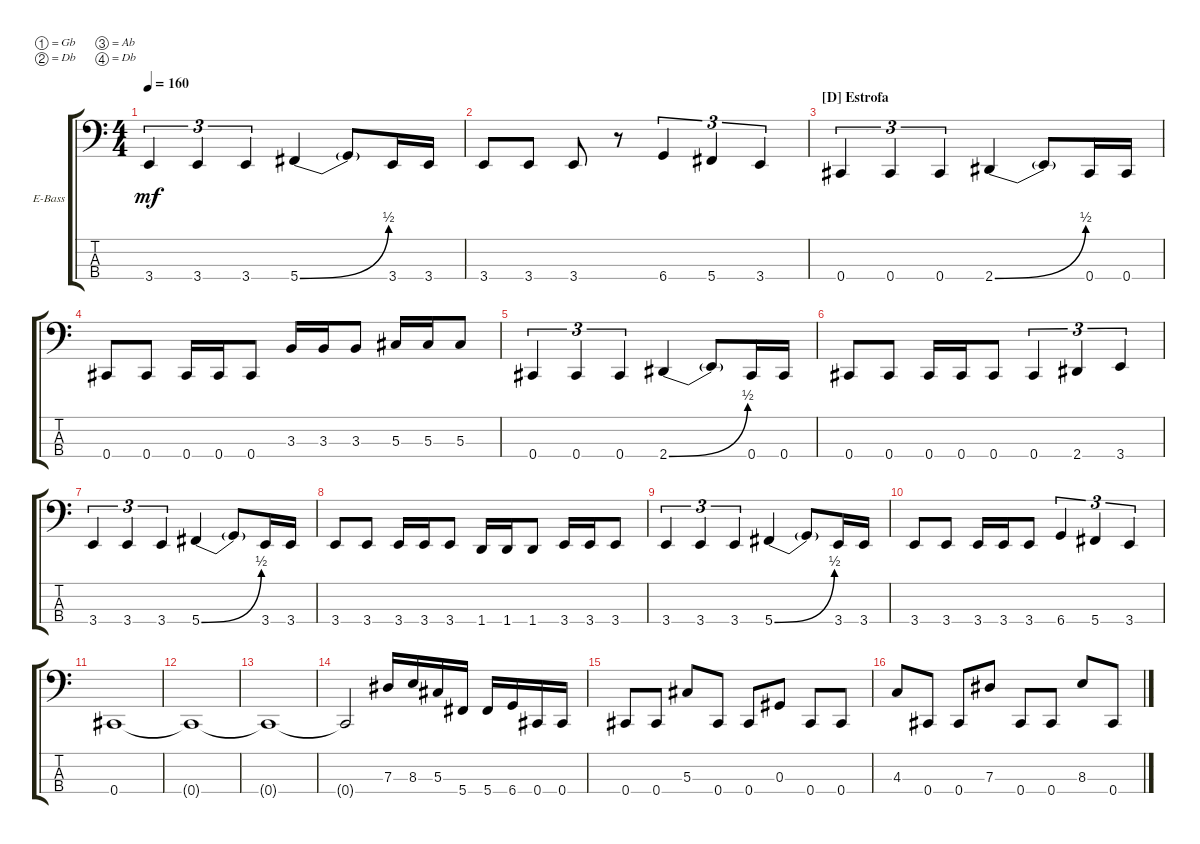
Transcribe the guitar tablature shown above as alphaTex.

\bracketExtendMode groupsimilarinstruments
\firstSystemTrackNameOrientation horizontal
\otherSystemsTrackNameOrientation horizontal
\track ("Paolo Gregoletto" "E-Bass") {instrument electricbassfinger}
\staff {score tabs}
\tuning (Gb2 Db2 Ab1 Db1)
\ts (4 4)
\tempo 160
\clef f4
\ks c
3.4.4{tu (3 2) dy mf} 3.4.4{tu (3 2)} 3.4.4{tu (3 2)} 5.4{be (bend 0 0 59.4 2)}.4 5.4{t}.8 3.4.16 3.4.16 |
3.4.8 3.4.8 3.4.8 r.8 6.4.4{tu (3 2)} 5.4.4{tu (3 2)} 3.4.4{tu (3 2)} |
\section ("D" "Estrofa")
0.4.4{tu (3 2)} 0.4.4{tu (3 2)} 0.4.4{tu (3 2)} 2.4{be (bend 0 0 59.4 2)}.4 2.4{t}.8 0.4.16 0.4.16 |
0.4.8 0.4.8 0.4.16 0.4.16 0.4.8 3.3.16 3.3.16 3.3.8 5.3.16 5.3.16 5.3.8 |
0.4.4{tu (3 2)} 0.4.4{tu (3 2)} 0.4.4{tu (3 2)} 2.4{be (bend 0 0 59.4 2)}.4 2.4{t}.8 0.4.16 0.4.16 |
0.4.8 0.4.8 0.4.16 0.4.16 0.4.8 0.4.4{tu (3 2)} 2.4.4{tu (3 2)} 3.4.4{tu (3 2)} |
3.4.4{tu (3 2)} 3.4.4{tu (3 2)} 3.4.4{tu (3 2)} 5.4{be (bend 0 0 59.4 2)}.4 5.4{t}.8 3.4.16 3.4.16 |
3.4.8 3.4.8 3.4.16 3.4.16 3.4.8 1.4.16 1.4.16 1.4.8 3.4.16 3.4.16 3.4.8 |
3.4.4{tu (3 2)} 3.4.4{tu (3 2)} 3.4.4{tu (3 2)} 5.4{be (bend 0 0 59.4 2)}.4 5.4{t}.8 3.4.16 3.4.16 |
3.4.8 3.4.8 3.4.16 3.4.16 3.4.8 6.4.4{tu (3 2)} 5.4.4{tu (3 2)} 3.4.4{tu (3 2)} |
0.4.1 |
0.4{t}.1 |
0.4{t}.1 |
0.4{t}.2 7.3.16 8.3.16 5.3.16 5.4.16 5.4.16 6.4.16 0.4.16 0.4.16 |
0.4.8 0.4.8 5.3.8 0.4.8 0.4.8 0.3.8 0.4.8 0.4.8 |
4.3.8 0.4.8 0.4.8 7.3.8 0.4.8 0.4.8 8.3.8 0.4.8
